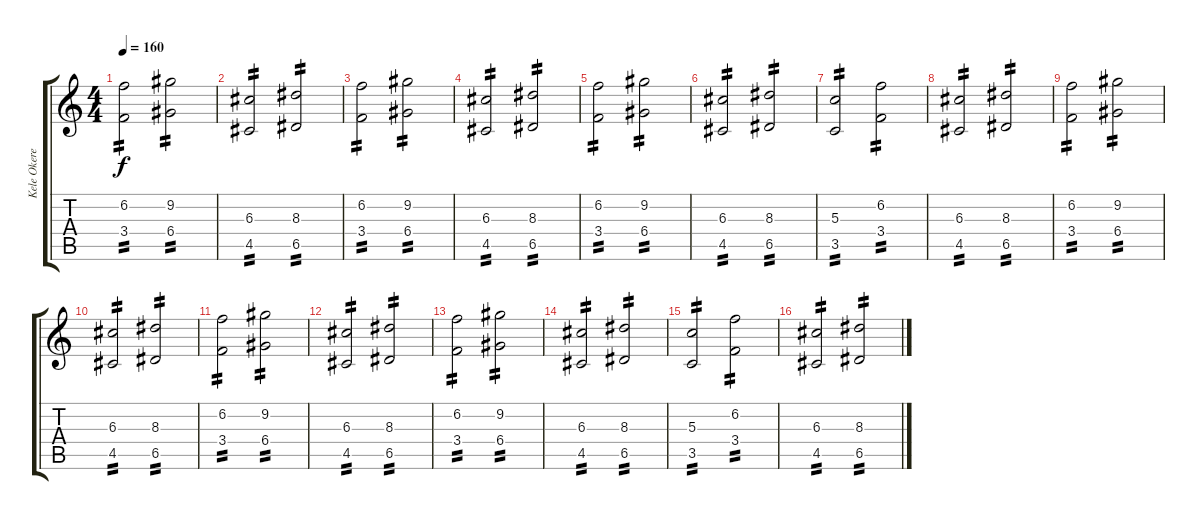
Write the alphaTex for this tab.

\track ("Kele Okereke" "Kele Okere") {instrument overdrivenguitar}
\staff {score tabs}
\tuning (E4 B3 G3 D3 A2 E2) {hide}
\ts (4 4)
\tempo 160
\clef g2
\ks c
(6.2 3.4).2{tp 2 dy f instrument overdrivenguitar} (9.2 6.4).2{tp 2} |
(6.3 4.5).2{tp 2} (8.3 6.5).2{tp 2} |
(6.2 3.4).2{tp 2} (9.2 6.4).2{tp 2} |
(6.3 4.5).2{tp 2} (8.3 6.5).2{tp 2} |
(6.2 3.4).2{tp 2} (9.2 6.4).2{tp 2} |
(6.3 4.5).2{tp 2} (8.3 6.5).2{tp 2} |
(5.3 3.5).2{tp 2} (6.2 3.4).2{tp 2} |
(6.3 4.5).2{tp 2} (8.3 6.5).2{tp 2} |
(6.2 3.4).2{tp 2} (9.2 6.4).2{tp 2} |
(6.3 4.5).2{tp 2} (8.3 6.5).2{tp 2} |
(6.2 3.4).2{tp 2} (9.2 6.4).2{tp 2} |
(6.3 4.5).2{tp 2} (8.3 6.5).2{tp 2} |
(6.2 3.4).2{tp 2} (9.2 6.4).2{tp 2} |
(6.3 4.5).2{tp 2} (8.3 6.5).2{tp 2} |
(5.3 3.5).2{tp 2} (6.2 3.4).2{tp 2} |
(6.3 4.5).2{tp 2} (8.3 6.5).2{tp 2}
